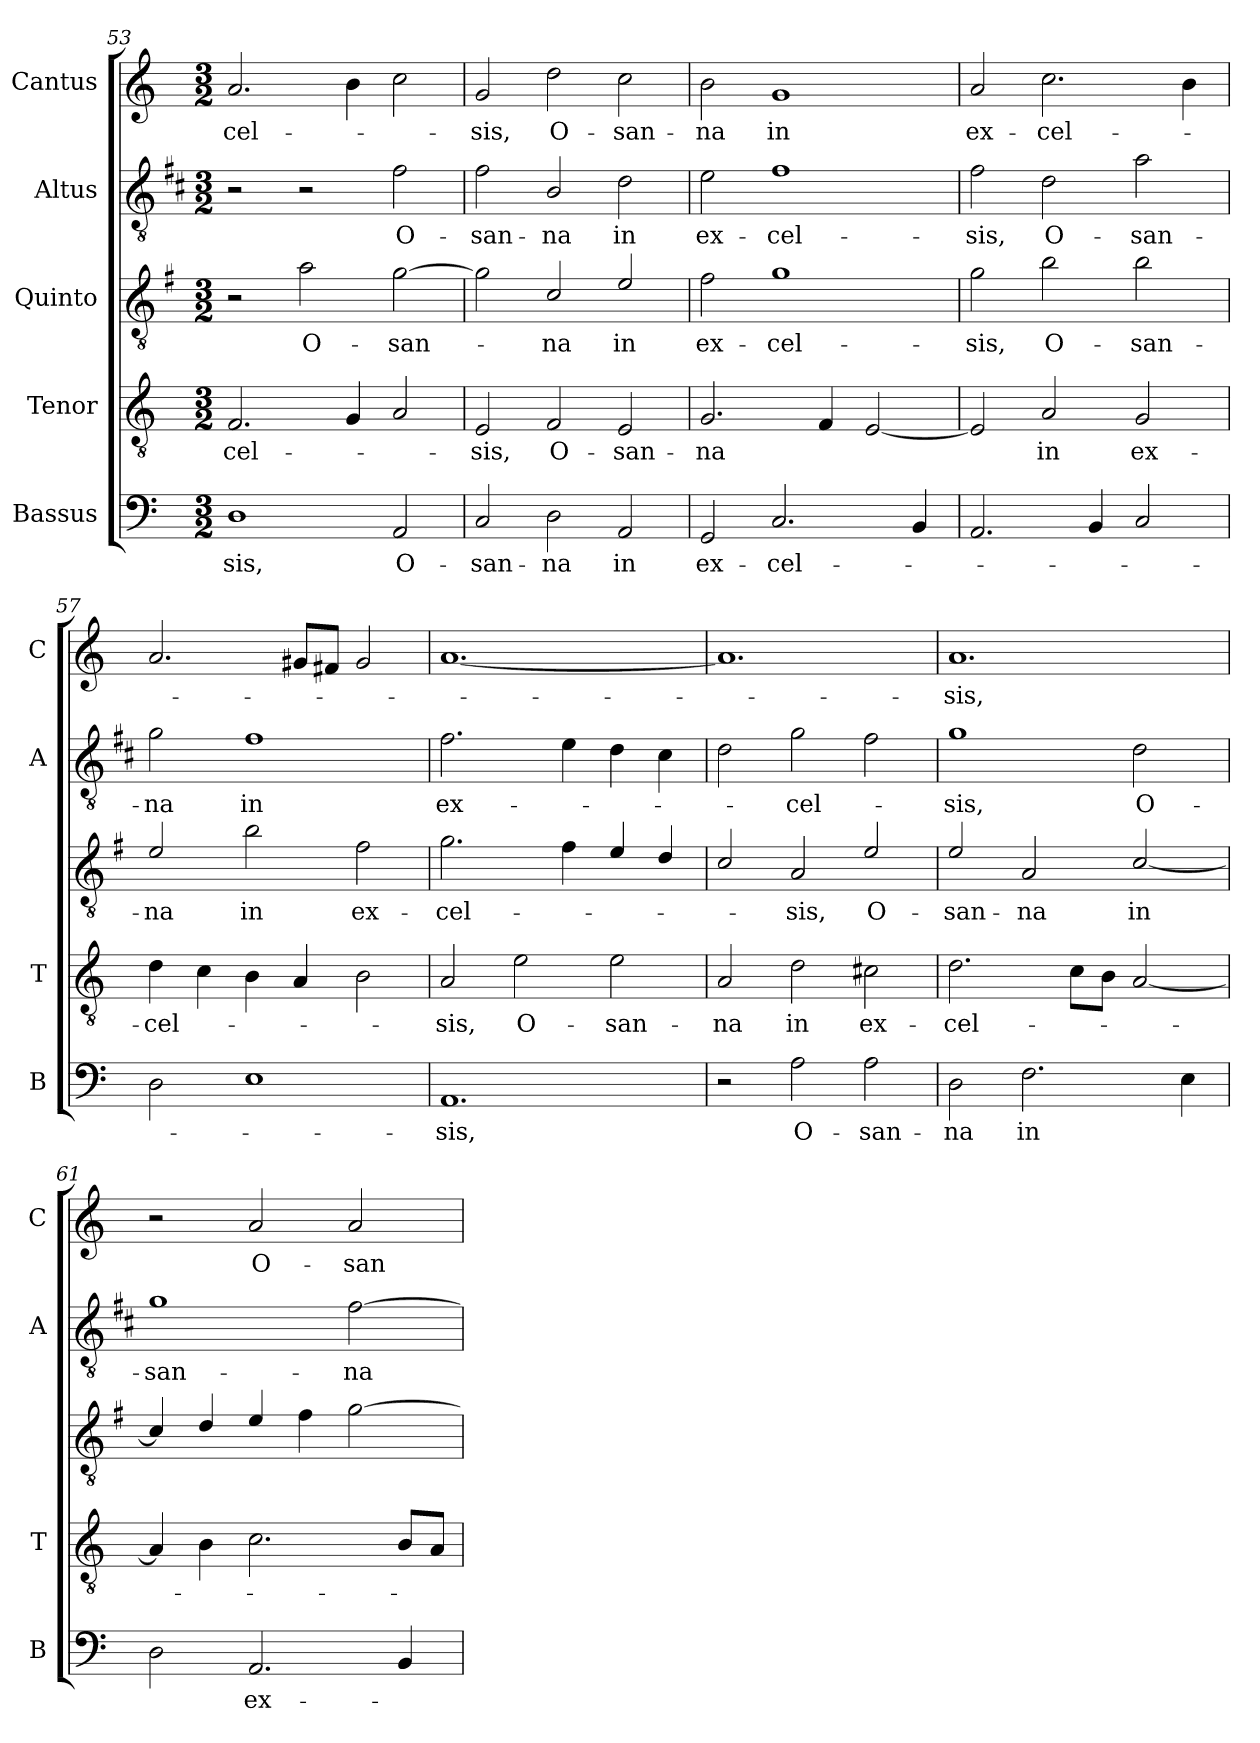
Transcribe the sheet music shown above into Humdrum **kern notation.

**kern	**text	**kern	**text	**kern	**text	**kern	**text	**kern	**text
*part5	*part5	*part4	*part4	*part3	*part3	*part2	*part2	*part1	*part1
*staff5	*staff5	*staff4	*staff4	*staff3	*staff3	*staff2	*staff2	*staff1	*staff1
*I"Bassus	*	*I"Tenor	*	*I"Quinto	*	*I"Altus	*	*I"Cantus	*
*I'B	*	*I'T	*	*	*	*I'A	*	*I'C	*
*clefF4	*	*clefGv2	*	*clefGv2	*	*clefGv2	*	*clefG2	*
*	*	*	*	*ITrd4c7	*	*ITrd1c2	*	*	*
*k[]	*	*k[]	*	*k[]	*	*k[]	*	*k[]	*
*C:	*	*C:	*	*C:	*	*C:	*	*C:	*
*M3/2	*	*M3/2	*	*M3/2	*	*M3/2	*	*M3/2	*
=53	=53	=53	=53	=53	=53	=53	=53	=53	=53
!	!LO:LY:b	!	!LO:LY:b	!	!	!	!	!	!LO:LY:b
1D	-sis,	2.F/	-cel-	2r	.	2r	.	2.a/	-cel-
!	!	!	!	!	!LO:LY:b	!	!	!	!
.	.	.	.	2d\	O-	2r	.	.	.
.	.	4G/	.	.	.	.	.	4b\	.
!	!LO:LY:b	!	!	!	!LO:LY:b	!	!LO:LY:b	!	!
2AA/	O-	2A/	.	[2c\	-san-	2e\	O-	2cc\	.
=54	=54	=54	=54	=54	=54	=54	=54	=54	=54
!	!LO:LY:b	!	!LO:LY:b	!	!	!	!LO:LY:b	!	!LO:LY:b
2C/	-san-	2E/	-sis,	2c\]	.	2e\	-san-	2g/	-sis,
!	!LO:LY:b	!	!LO:LY:b	!	!LO:LY:b	!	!LO:LY:b	!	!LO:LY:b
2D\	-na	2F/	O-	2F/	-na	2A/	-na	2dd\	O-
!	!LO:LY:b	!	!LO:LY:b	!	!LO:LY:b	!	!LO:LY:b	!	!LO:LY:b
2AA/	in	2E/	-san-	2A/	in	2c\	in	2cc\	-san-
=55	=55	=55	=55	=55	=55	=55	=55	=55	=55
!	!LO:LY:b	!	!LO:LY:b	!	!LO:LY:b	!	!LO:LY:b	!	!LO:LY:b
2GG/	ex-	2.G/	-na	2B\	ex-	2d\	ex-	2b\	-na
!	!LO:LY:b	!	!	!	!LO:LY:b	!	!LO:LY:b	!	!LO:LY:b
2.C/	-cel-	.	.	1c	-cel-	1e	-cel-	1g	in
.	.	4F/	.	.	.	.	.	.	.
.	.	[2E/	.	.	.	.	.	.	.
4BB/	.	.	.	.	.	.	.	.	.
!!LO:PB:g=z
=56	=56	=56	=56	=56	=56	=56	=56	=56	=56
!	!	!	!	!	!LO:LY:b	!	!LO:LY:b	!	!LO:LY:b
2.AA/	.	2E/]	.	2c\	-sis,	2e\	-sis,	2a/	ex-
!	!	!	!LO:LY:b	!	!LO:LY:b	!	!LO:LY:b	!	!LO:LY:b
.	.	2A/	in	2e\	O-	2c\	O-	2.cc\	-cel-
4BB/	.	.	.	.	.	.	.	.	.
!	!	!	!LO:LY:b	!	!LO:LY:b	!	!LO:LY:b	!	!
2C/	.	2G/	ex-	2e\	-san-	2g\	-san-	.	.
.	.	.	.	.	.	.	.	4b\	.
=57	=57	=57	=57	=57	=57	=57	=57	=57	=57
!	!	!	!LO:LY:b	!	!LO:LY:b	!	!LO:LY:b	!	!
2D\	.	4d\	-cel-	2A/	-na	2f\	-na	2.a/	.
.	.	4c\	.	.	.	.	.	.	.
!	!	!	!	!	!LO:LY:b	!	!LO:LY:b	!	!
1E	.	4B\	.	2e\	in	1e	in	.	.
.	.	4A/	.	.	.	.	.	8g#X/L	.
.	.	.	.	.	.	.	.	8f#X/J	.
!	!	!	!	!	!LO:LY:b	!	!	!	!
.	.	2B\	.	2B\	ex-	.	.	2g#/	.
=58	=58	=58	=58	=58	=58	=58	=58	=58	=58
!	!LO:LY:b	!	!LO:LY:b	!	!LO:LY:b	!	!LO:LY:b	!	!
1.AA	-sis,	2A/	-sis,	2.c\	-cel-	2.e\	ex-	[1.a	.
!	!	!	!LO:LY:b	!	!	!	!	!	!
.	.	2e\	O-	.	.	.	.	.	.
.	.	.	.	4B\	.	4d\	.	.	.
!	!	!	!LO:LY:b	!	!	!	!	!	!
.	.	2e\	-san-	4A/	.	4c\	.	.	.
.	.	.	.	4G/	.	4B\	.	.	.
=59	=59	=59	=59	=59	=59	=59	=59	=59	=59
!	!	!	!LO:LY:b	!	!	!	!	!	!
2r	.	2A/	-na	2F/	.	2c\	.	1.a]	.
!	!LO:LY:b	!	!LO:LY:b	!	!LO:LY:b	!	!LO:LY:b	!	!
2A\	O-	2d\	in	2D/	-sis,	2f\	-cel-	.	.
!	!LO:LY:b	!	!LO:LY:b	!	!LO:LY:b	!	!	!	!
2A\	-san-	2c#X\	ex-	2A/	O-	2e\	.	.	.
=60	=60	=60	=60	=60	=60	=60	=60	=60	=60
!	!LO:LY:b	!	!LO:LY:b	!	!LO:LY:b	!	!LO:LY:b	!	!LO:LY:b
2D\	-na	2.d\	-cel-	2A/	-san-	1f	-sis,	1.a	-sis,
!	!LO:LY:b	!	!	!	!LO:LY:b	!	!	!	!
2.F\	in	.	.	2D/	-na	.	.	.	.
.	.	8c\L	.	.	.	.	.	.	.
.	.	8B\J	.	.	.	.	.	.	.
!	!	!	!	!	!LO:LY:b	!	!LO:LY:b	!	!
.	.	[2A/	.	[2F/	in	2c\	O-	.	.
4E\	.	.	.	.	.	.	.	.	.
=61	=61	=61	=61	=61	=61	=61	=61	=61	=61
!	!	!	!	!	!	!	!LO:LY:b	!	!
2D\	.	4A/]	.	4F/]	.	1f	-san-	2r	.
.	.	4B\	.	4G/	.	.	.	.	.
!	!LO:LY:b	!	!	!	!	!	!	!	!LO:LY:b
2.AA/	ex-	2.c\	.	4A/	.	.	.	2a/	O-
.	.	.	.	4B\	.	.	.	.	.
!	!	!	!	!	!	!	!LO:LY:b	!	!LO:LY:b
.	.	.	.	[2c\	.	[2e\	-na	2a/	-san-
4BB/	.	8B/L	.	.	.	.	.	.	.
.	.	8A/J	.	.	.	.	.	.	.
=	=	=	=	=	=	=	=	=	=
*-	*-	*-	*-	*-	*-	*-	*-	*-	*-
